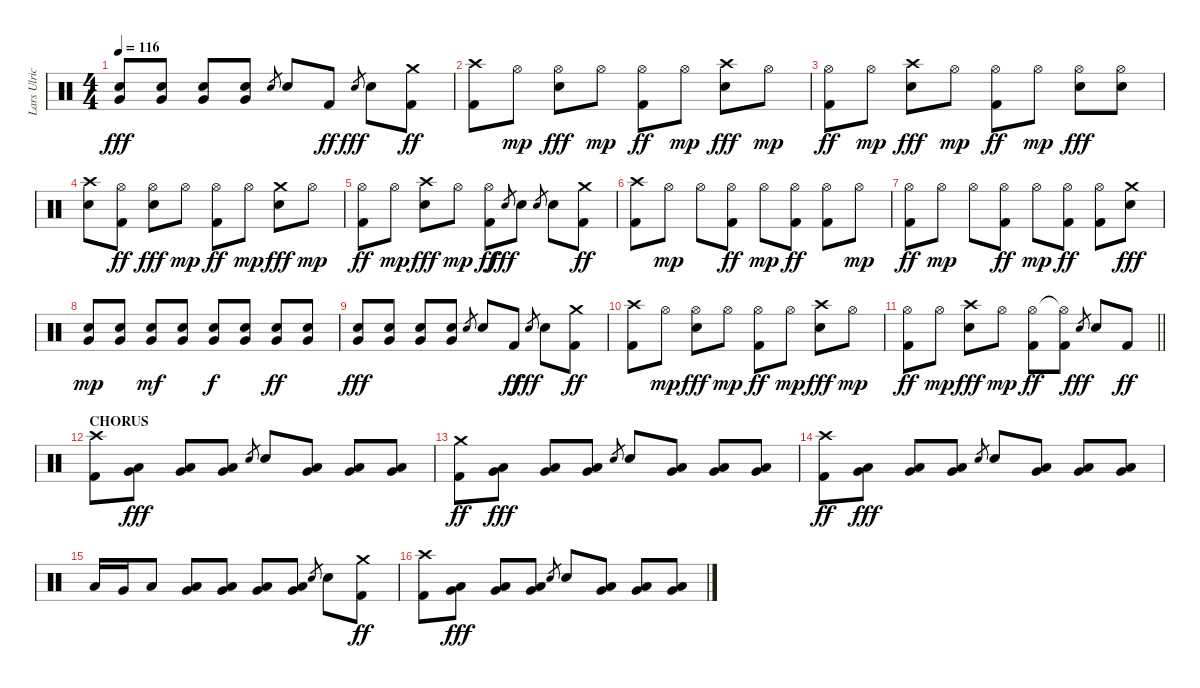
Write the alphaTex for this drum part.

\track ("Lars Ulrich (Drums)" "Lars Ulric") {instrument percussion}
\staff {score}
\articulation defaults
\ts (4 4)
\tempo 116
\clef neutral
\ks c
("Very Low Tom (hit)" "Electric Snare (hit)").8{dy fff} ("Very Low Tom (hit)" "Electric Snare (hit)").8 ("Very Low Tom (hit)" "Electric Snare (hit)").8 ("Very Low Tom (hit)" "Electric Snare (hit)").8 "Electric Snare (hit)".8{gr} "Electric Snare (hit)".8 "Kick (hit) 2".8{dy ff} "Electric Snare (hit)".8{gr dy fff} "Electric Snare (hit)".8 ("Crash medium (hit)" "Kick (hit) 2").8{dy ff} |
("Crash high (hit)" "Kick (hit) 2").8 "Hi-Hat (open)".8{dy mp} ("Hi-Hat (open)" "Electric Snare (hit)").8{dy fff} "Hi-Hat (open)".8{dy mp} ("Hi-Hat (open)" "Kick (hit) 2").8{dy ff} "Hi-Hat (open)".8{dy mp} ("Crash high (hit)" "Electric Snare (hit)").8{dy fff} "Hi-Hat (open)".8{dy mp} |
("Hi-Hat (open)" "Kick (hit) 2").8{dy ff} "Hi-Hat (open)".8{dy mp} ("Crash high (hit)" "Electric Snare (hit)").8{dy fff} "Hi-Hat (open)".8{dy mp} ("Hi-Hat (open)" "Kick (hit) 2").8{dy ff} "Hi-Hat (open)".8{dy mp} ("Hi-Hat (open)" "Electric Snare (hit)").8{dy fff} ("Hi-Hat (open)" "Electric Snare (hit)").8 |
("Crash high (hit)" "Electric Snare (hit)").8 ("Hi-Hat (open)" "Kick (hit) 2").8{dy ff} ("Hi-Hat (open)" "Electric Snare (hit)").8{dy fff} "Hi-Hat (open)".8{dy mp} ("Hi-Hat (open)" "Kick (hit) 2").8{dy ff} "Hi-Hat (open)".8{dy mp} ("Crash medium (hit)" "Electric Snare (hit)").8{dy fff} "Hi-Hat (open)".8{dy mp} |
("Hi-Hat (open)" "Kick (hit) 2").8{dy ff} "Hi-Hat (open)".8{dy mp} ("Crash high (hit)" "Electric Snare (hit)").8{dy fff} "Hi-Hat (open)".8{dy mp} ("Hi-Hat (open)" "Kick (hit) 2").8{dy ff} "Electric Snare (hit)".8{gr dy fff} "Electric Snare (hit)".8 "Electric Snare (hit)".8{gr} "Electric Snare (hit)".8 ("Crash medium (hit)" "Kick (hit) 2").8{dy ff} |
("Crash high (hit)" "Kick (hit) 2").8 "Hi-Hat (open)".8{dy mp} "Hi-Hat (open)".8 ("Hi-Hat (open)" "Kick (hit) 2").8{dy ff} "Hi-Hat (open)".8{dy mp} ("Hi-Hat (open)" "Kick (hit) 2").8{dy ff} ("Hi-Hat (open)" "Kick (hit) 2").8 "Hi-Hat (open)".8{dy mp} |
("Hi-Hat (open)" "Kick (hit) 2").8{dy ff} "Hi-Hat (open)".8{dy mp} "Hi-Hat (open)".8 ("Hi-Hat (open)" "Kick (hit) 2").8{dy ff} "Hi-Hat (open)".8{dy mp} ("Hi-Hat (open)" "Kick (hit) 2").8{dy ff} ("Hi-Hat (open)" "Kick (hit) 2").8 ("Crash medium (hit)" "Electric Snare (hit)").8{dy fff} |
("Very Low Tom (hit)" "Electric Snare (hit)").8{dy mp} ("Very Low Tom (hit)" "Electric Snare (hit)").8 ("Very Low Tom (hit)" "Electric Snare (hit)").8{dy mf} ("Very Low Tom (hit)" "Electric Snare (hit)").8 ("Very Low Tom (hit)" "Electric Snare (hit)").8{dy f} ("Very Low Tom (hit)" "Electric Snare (hit)").8 ("Very Low Tom (hit)" "Electric Snare (hit)").8{dy ff} ("Very Low Tom (hit)" "Electric Snare (hit)").8 |
("Very Low Tom (hit)" "Electric Snare (hit)").8{dy fff} ("Very Low Tom (hit)" "Electric Snare (hit)").8 ("Very Low Tom (hit)" "Electric Snare (hit)").8 ("Very Low Tom (hit)" "Electric Snare (hit)").8 "Electric Snare (hit)".8{gr} "Electric Snare (hit)".8 "Kick (hit) 2".8{dy ff} "Electric Snare (hit)".8{gr dy fff} "Electric Snare (hit)".8 ("Crash medium (hit)" "Kick (hit) 2").8{dy ff} |
("Crash high (hit)" "Kick (hit) 2").8 "Hi-Hat (open)".8{dy mp} ("Hi-Hat (open)" "Electric Snare (hit)").8{dy fff} "Hi-Hat (open)".8{dy mp} ("Hi-Hat (open)" "Kick (hit) 2").8{dy ff} "Hi-Hat (open)".8{dy mp} ("Crash high (hit)" "Electric Snare (hit)").8{dy fff} "Hi-Hat (open)".8{dy mp} |
\barLineRight lightlight
("Hi-Hat (open)" "Kick (hit) 2").8{dy ff} "Hi-Hat (open)".8{dy mp} ("Crash high (hit)" "Electric Snare (hit)").8{dy fff} "Hi-Hat (open)".8{dy mp} ("Hi-Hat (open)" "Kick (hit) 2").8{dy ff} ("Hi-Hat (open)"{t} "Kick (hit) 2").8 "Electric Snare (hit)".8{gr dy fff} "Electric Snare (hit)".8 "Kick (hit) 2".8{dy ff} |
\section ("" "CHORUS")
("Crash high (hit)" "Kick (hit) 2").8 ("Low Tom (hit)" "Very Low Tom (hit)").8{dy fff} ("Low Tom (hit)" "Very Low Tom (hit)").8 ("Low Tom (hit)" "Very Low Tom (hit)").8 "Electric Snare (hit)".8{gr} "Electric Snare (hit)".8 ("Low Tom (hit)" "Very Low Tom (hit)").8 ("Low Tom (hit)" "Very Low Tom (hit)").8 ("Very Low Tom (hit)" "Low Floor Tom (hit)").8 |
("Crash medium (hit)" "Kick (hit) 2").8{dy ff} ("Low Tom (hit)" "Very Low Tom (hit)").8{dy fff} ("Low Tom (hit)" "Very Low Tom (hit)").8 ("Low Tom (hit)" "Very Low Tom (hit)").8 "Electric Snare (hit)".8{gr} "Electric Snare (hit)".8 ("Low Tom (hit)" "Very Low Tom (hit)").8 ("Low Tom (hit)" "Very Low Tom (hit)").8 ("Very Low Tom (hit)" "Low Floor Tom (hit)").8 |
("Crash high (hit)" "Kick (hit) 2").8{dy ff} ("Low Tom (hit)" "Very Low Tom (hit)").8{dy fff} ("Low Tom (hit)" "Very Low Tom (hit)").8 ("Low Tom (hit)" "Very Low Tom (hit)").8 "Electric Snare (hit)".8{gr} "Electric Snare (hit)".8 ("Low Tom (hit)" "Very Low Tom (hit)").8 ("Low Tom (hit)" "Very Low Tom (hit)").8 ("Very Low Tom (hit)" "Low Floor Tom (hit)").8 |
"Low Tom (hit)".16 "Very Low Tom (hit)".16 "Low Floor Tom (hit)".8 ("Very Low Tom (hit)" "Low Floor Tom (hit)").8 ("Very Low Tom (hit)" "Low Floor Tom (hit)").8 ("Very Low Tom (hit)" "Low Floor Tom (hit)").8 ("Very Low Tom (hit)" "Low Floor Tom (hit)").8 "Electric Snare (hit)".8{gr} "Electric Snare (hit)".8 ("Crash medium (hit)" "Kick (hit) 2").8{dy ff} |
("Crash high (hit)" "Kick (hit) 2").8 ("Low Tom (hit)" "Very Low Tom (hit)").8{dy fff} ("Low Tom (hit)" "Very Low Tom (hit)").8 ("Low Tom (hit)" "Very Low Tom (hit)").8 "Electric Snare (hit)".8{gr} "Electric Snare (hit)".8 ("Low Tom (hit)" "Very Low Tom (hit)").8 ("Low Tom (hit)" "Very Low Tom (hit)").8 ("Very Low Tom (hit)" "Low Floor Tom (hit)").8
